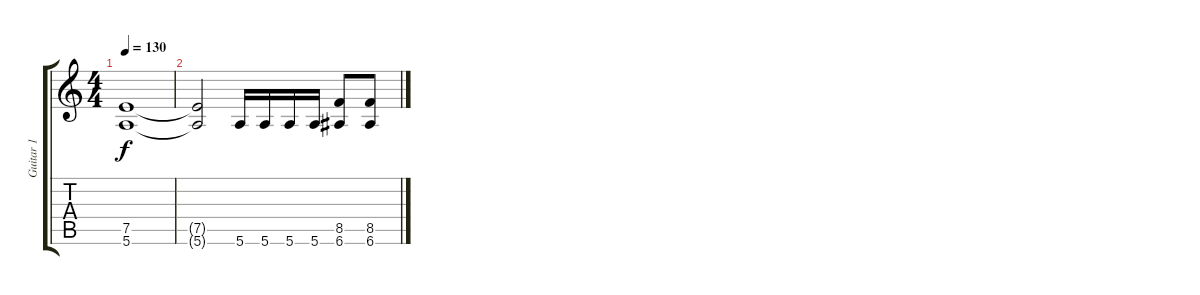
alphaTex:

\track ("Guitar 1" "Guitar 1") {instrument distortionguitar}
\staff {score tabs}
\tuning (E4 B3 G3 D3 A2 E2) {hide}
\ts (4 4)
\tempo 130
\clef g2
\ks c
(7.5 5.6).1{dy f} |
(7.5{t} 5.6{t}).2 5.6.16 5.6.16 5.6.16 5.6.16 (8.5 6.6).8 (8.5 6.6).8
